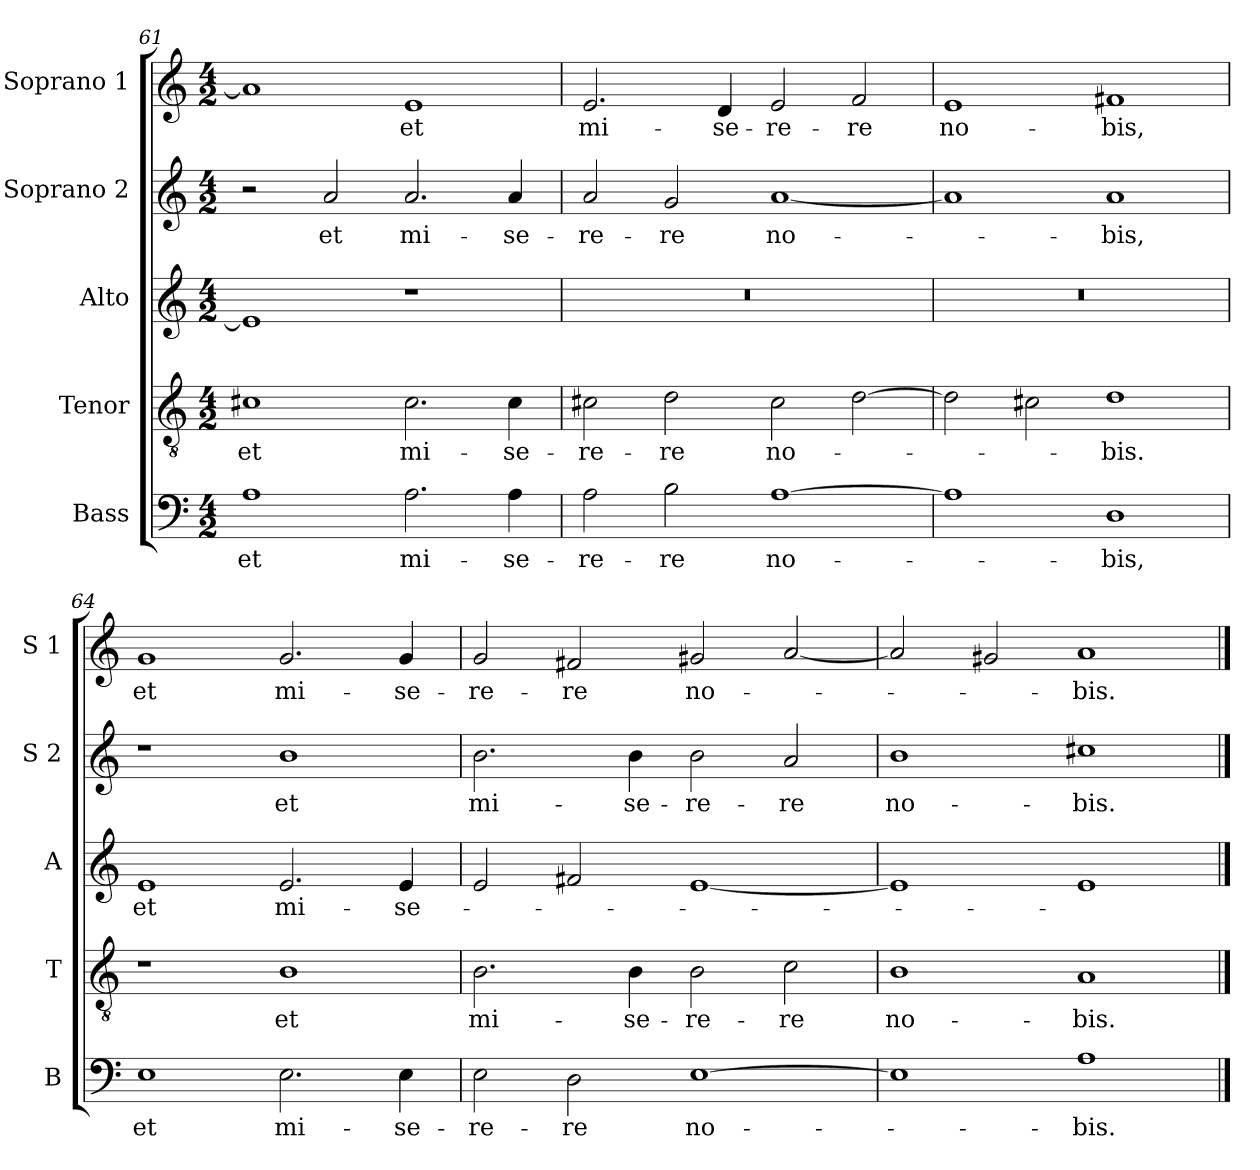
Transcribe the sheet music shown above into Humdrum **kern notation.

**kern	**text	**kern	**text	**kern	**text	**kern	**text	**kern	**text
*part5	*part5	*part4	*part4	*part3	*part3	*part2	*part2	*part1	*part1
*staff5	*staff5	*staff4	*staff4	*staff3	*staff3	*staff2	*staff2	*staff1	*staff1
*I"Bass	*	*I"Tenor	*	*I"Alto	*	*I"Soprano 2	*	*I"Soprano 1	*
*I'B	*	*I'T	*	*I'A	*	*I'S 2	*	*I'S 1	*
!!LO:PB:g=z
*clefF4	*	*clefGv2	*	*clefG2	*	*clefG2	*	*clefG2	*
*k[]	*	*k[]	*	*k[]	*	*k[]	*	*k[]	*
*C:	*	*C:	*	*C:	*	*C:	*	*C:	*
*M4/2	*	*M4/2	*	*M4/2	*	*M4/2	*	*M4/2	*
=61	=61	=61	=61	=61	=61	=61	=61	=61	=61
!	!LO:LY:b	!	!LO:LY:b	!	!	!	!	!	!
1A	et	1c#X	et	1e]	.	2r	.	1a]	.
!	!	!	!	!	!	!	!LO:LY:b	!	!
.	.	.	.	.	.	2a/	et	.	.
!	!LO:LY:b	!	!LO:LY:b	!	!	!	!LO:LY:b	!	!LO:LY:b
2.A\	mi-	2.c#\	mi-	1r	.	2.a/	mi-	1e	et
!	!LO:LY:b	!	!LO:LY:b	!	!	!	!LO:LY:b	!	!
4A\	-se-	4c#\	-se-	.	.	4a/	-se-	.	.
=62	=62	=62	=62	=62	=62	=62	=62	=62	=62
!	!LO:LY:b	!	!LO:LY:b	!	!	!	!LO:LY:b	!	!LO:LY:b
2A\	-re-	2c#X\	-re-	0r	.	2a/	-re-	2.e/	mi-
!	!LO:LY:b	!	!LO:LY:b	!	!	!	!LO:LY:b	!	!
2B\	-re	2d\	-re	.	.	2g/	-re	.	.
!	!	!	!	!	!	!	!	!	!LO:LY:b
.	.	.	.	.	.	.	.	4d/	-se-
!	!LO:LY:b	!	!LO:LY:b	!	!	!	!LO:LY:b	!	!LO:LY:b
[1A	no-	2c#\	no-	.	.	[1a	no-	2e/	-re-
!	!	!	!	!	!	!	!	!	!LO:LY:b
.	.	[2d\	.	.	.	.	.	2f/	-re
=63	=63	=63	=63	=63	=63	=63	=63	=63	=63
!	!	!	!	!	!	!	!	!	!LO:LY:b
1A]	.	2d\]	.	0r	.	1a]	.	1e	no-
.	.	2c#X\	.	.	.	.	.	.	.
!	!LO:LY:b	!	!LO:LY:b	!	!	!	!LO:LY:b	!	!LO:LY:b
1D	-bis,	1d	-bis.	.	.	1a	-bis,	1f#X	-bis,
=64	=64	=64	=64	=64	=64	=64	=64	=64	=64
!	!LO:LY:b	!	!	!	!LO:LY:b	!	!	!	!LO:LY:b
1E	et	1r	.	1e	et	1r	.	1g	et
!	!LO:LY:b	!	!LO:LY:b	!	!LO:LY:b	!	!LO:LY:b	!	!LO:LY:b
2.E\	mi-	1B	et	2.e/	mi-	1b	et	2.g/	mi-
!	!LO:LY:b	!	!	!	!LO:LY:b	!	!	!	!LO:LY:b
4E\	-se-	.	.	4e/	-se-	.	.	4g/	-se-
!!LO:LB:g=z
=65	=65	=65	=65	=65	=65	=65	=65	=65	=65
!	!LO:LY:b	!	!LO:LY:b	!	!	!	!LO:LY:b	!	!LO:LY:b
2E\	-re-	2.B\	mi-	2e/	.	2.b\	mi-	2g/	-re-
!	!LO:LY:b	!	!	!	!	!	!	!	!LO:LY:b
2D\	-re	.	.	2f#X/	.	.	.	2f#X/	-re
!	!	!	!LO:LY:b	!	!	!	!LO:LY:b	!	!
.	.	4B\	-se-	.	.	4b\	-se-	.	.
!	!LO:LY:b	!	!LO:LY:b	!	!	!	!LO:LY:b	!	!LO:LY:b
[1E	no-	2B\	-re-	[1e	.	2b\	-re-	2g#X/	no-
!	!	!	!LO:LY:b	!	!	!	!LO:LY:b	!	!
.	.	2c\	-re	.	.	2a/	-re	[2a/	.
=66	=66	=66	=66	=66	=66	=66	=66	=66	=66
!	!	!	!LO:LY:b	!	!	!	!LO:LY:b	!	!
1E]	.	1B	no-	1e]	.	1b	no-	2a/]	.
.	.	.	.	.	.	.	.	2g#X/	.
!	!LO:LY:b	!	!LO:LY:b	!	!	!	!LO:LY:b	!	!LO:LY:b
1A	-bis.	1A	-bis.	1e	.	1cc#X	-bis.	1a	-bis.
==	==	==	==	==	==	==	==	==	==
*-	*-	*-	*-	*-	*-	*-	*-	*-	*-
